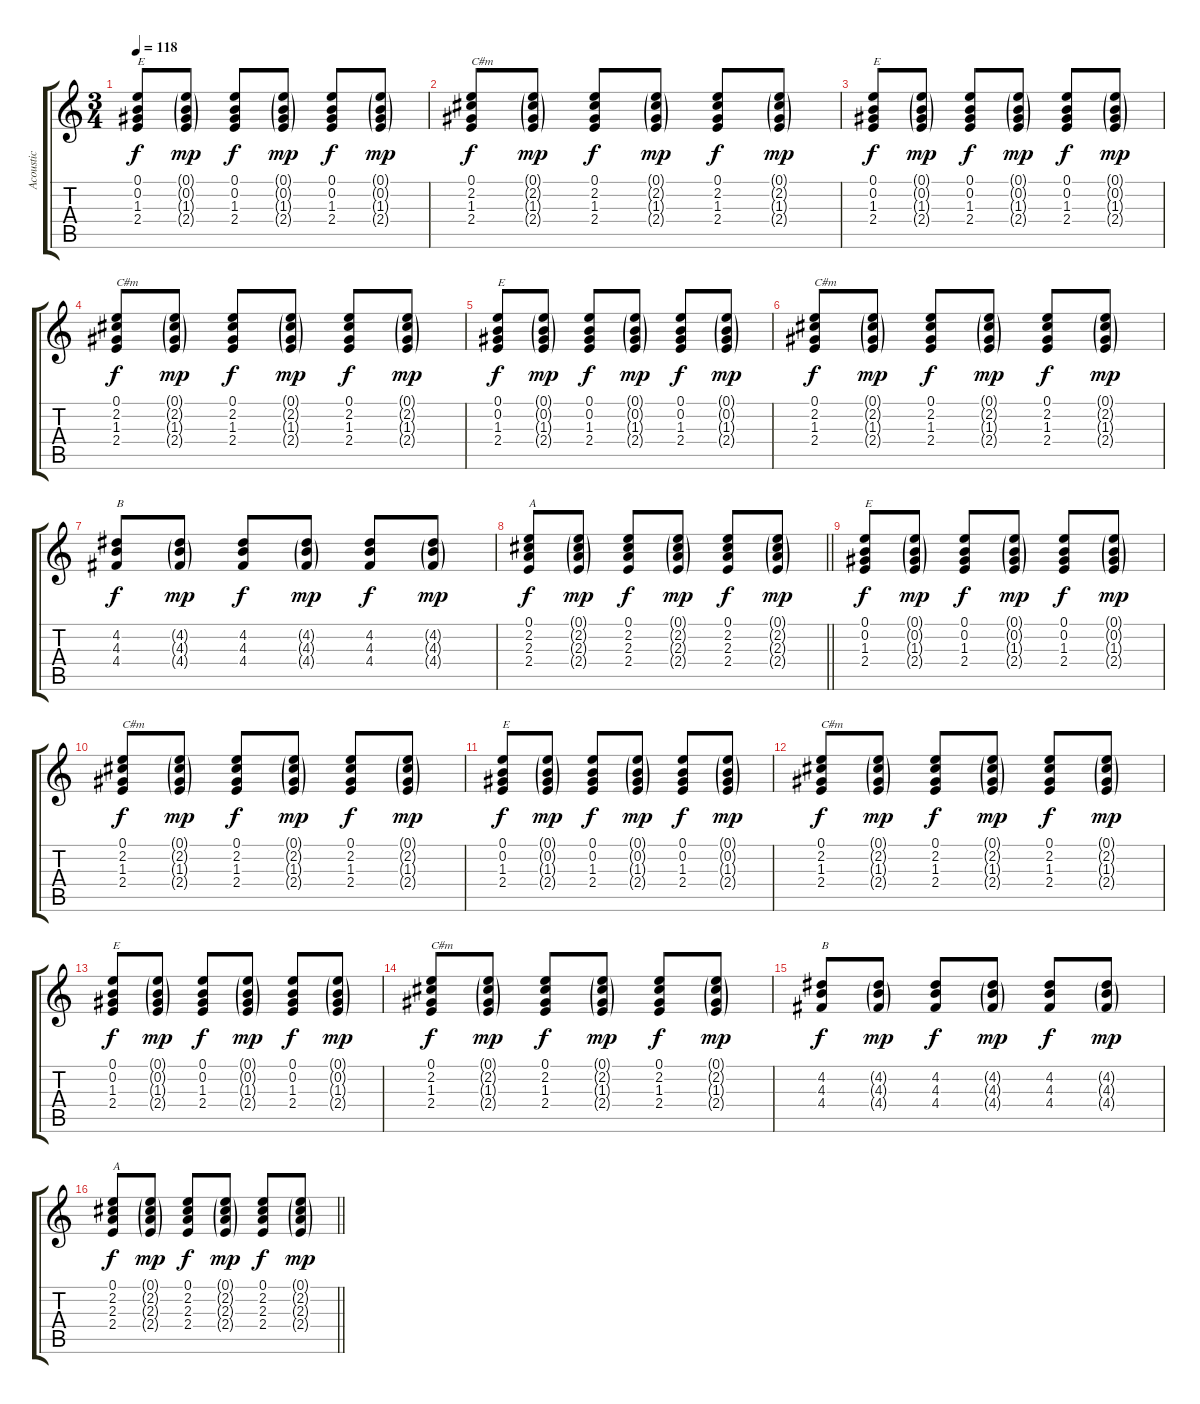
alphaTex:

\track ("Acoustic" "Acoustic") {instrument acousticguitarsteel}
\staff {score tabs}
\tuning (E4 B3 G3 D3 A2 E2) {hide}
\ts (3 4)
\tempo 118
\clef g2
\ks c
(0.1 0.2 1.3 2.4).8{txt "E" dy f} (0.1{g} 0.2{g} 1.3{g} 2.4{g}).8{dy mp} (0.1 0.2 1.3 2.4).8{dy f} (0.1{g} 0.2{g} 1.3{g} 2.4{g}).8{dy mp} (0.1 0.2 1.3 2.4).8{dy f} (0.1{g} 0.2{g} 1.3{g} 2.4{g}).8{dy mp} |
(0.1 2.2 1.3 2.4).8{txt "C#m" dy f} (0.1{g} 2.2{g} 1.3{g} 2.4{g}).8{dy mp} (0.1 2.2 1.3 2.4).8{dy f} (0.1{g} 2.2{g} 1.3{g} 2.4{g}).8{dy mp} (0.1 2.2 1.3 2.4).8{dy f} (0.1{g} 2.2{g} 1.3{g} 2.4{g}).8{dy mp} |
(0.1 0.2 1.3 2.4).8{txt "E" dy f} (0.1{g} 0.2{g} 1.3{g} 2.4{g}).8{dy mp} (0.1 0.2 1.3 2.4).8{dy f} (0.1{g} 0.2{g} 1.3{g} 2.4{g}).8{dy mp} (0.1 0.2 1.3 2.4).8{dy f} (0.1{g} 0.2{g} 1.3{g} 2.4{g}).8{dy mp} |
(0.1 2.2 1.3 2.4).8{txt "C#m" dy f} (0.1{g} 2.2{g} 1.3{g} 2.4{g}).8{dy mp} (0.1 2.2 1.3 2.4).8{dy f} (0.1{g} 2.2{g} 1.3{g} 2.4{g}).8{dy mp} (0.1 2.2 1.3 2.4).8{dy f} (0.1{g} 2.2{g} 1.3{g} 2.4{g}).8{dy mp} |
(0.1 0.2 1.3 2.4).8{txt "E" dy f} (0.1{g} 0.2{g} 1.3{g} 2.4{g}).8{dy mp} (0.1 0.2 1.3 2.4).8{dy f} (0.1{g} 0.2{g} 1.3{g} 2.4{g}).8{dy mp} (0.1 0.2 1.3 2.4).8{dy f} (0.1{g} 0.2{g} 1.3{g} 2.4{g}).8{dy mp} |
(0.1 2.2 1.3 2.4).8{txt "C#m" dy f} (0.1{g} 2.2{g} 1.3{g} 2.4{g}).8{dy mp} (0.1 2.2 1.3 2.4).8{dy f} (0.1{g} 2.2{g} 1.3{g} 2.4{g}).8{dy mp} (0.1 2.2 1.3 2.4).8{dy f} (0.1{g} 2.2{g} 1.3{g} 2.4{g}).8{dy mp} |
(4.2 4.3 4.4).8{txt "B" dy f} (4.2{g} 4.3{g} 4.4{g}).8{dy mp} (4.2 4.3 4.4).8{dy f} (4.2{g} 4.3{g} 4.4{g}).8{dy mp} (4.2 4.3 4.4).8{dy f} (4.2{g} 4.3{g} 4.4{g}).8{dy mp} |
\barLineRight lightlight
(0.1 2.2 2.3 2.4).8{txt "A" dy f} (0.1{g} 2.2{g} 2.3{g} 2.4{g}).8{dy mp} (0.1 2.2 2.3 2.4).8{dy f} (0.1{g} 2.2{g} 2.3{g} 2.4{g}).8{dy mp} (0.1 2.2 2.3 2.4).8{dy f} (0.1{g} 2.2{g} 2.3{g} 2.4{g}).8{dy mp} |
(0.1 0.2 1.3 2.4).8{txt "E" dy f} (0.1{g} 0.2{g} 1.3{g} 2.4{g}).8{dy mp} (0.1 0.2 1.3 2.4).8{dy f} (0.1{g} 0.2{g} 1.3{g} 2.4{g}).8{dy mp} (0.1 0.2 1.3 2.4).8{dy f} (0.1{g} 0.2{g} 1.3{g} 2.4{g}).8{dy mp} |
(0.1 2.2 1.3 2.4).8{txt "C#m" dy f} (0.1{g} 2.2{g} 1.3{g} 2.4{g}).8{dy mp} (0.1 2.2 1.3 2.4).8{dy f} (0.1{g} 2.2{g} 1.3{g} 2.4{g}).8{dy mp} (0.1 2.2 1.3 2.4).8{dy f} (0.1{g} 2.2{g} 1.3{g} 2.4{g}).8{dy mp} |
(0.1 0.2 1.3 2.4).8{txt "E" dy f} (0.1{g} 0.2{g} 1.3{g} 2.4{g}).8{dy mp} (0.1 0.2 1.3 2.4).8{dy f} (0.1{g} 0.2{g} 1.3{g} 2.4{g}).8{dy mp} (0.1 0.2 1.3 2.4).8{dy f} (0.1{g} 0.2{g} 1.3{g} 2.4{g}).8{dy mp} |
(0.1 2.2 1.3 2.4).8{txt "C#m" dy f} (0.1{g} 2.2{g} 1.3{g} 2.4{g}).8{dy mp} (0.1 2.2 1.3 2.4).8{dy f} (0.1{g} 2.2{g} 1.3{g} 2.4{g}).8{dy mp} (0.1 2.2 1.3 2.4).8{dy f} (0.1{g} 2.2{g} 1.3{g} 2.4{g}).8{dy mp} |
(0.1 0.2 1.3 2.4).8{txt "E" dy f} (0.1{g} 0.2{g} 1.3{g} 2.4{g}).8{dy mp} (0.1 0.2 1.3 2.4).8{dy f} (0.1{g} 0.2{g} 1.3{g} 2.4{g}).8{dy mp} (0.1 0.2 1.3 2.4).8{dy f} (0.1{g} 0.2{g} 1.3{g} 2.4{g}).8{dy mp} |
(0.1 2.2 1.3 2.4).8{txt "C#m" dy f} (0.1{g} 2.2{g} 1.3{g} 2.4{g}).8{dy mp} (0.1 2.2 1.3 2.4).8{dy f} (0.1{g} 2.2{g} 1.3{g} 2.4{g}).8{dy mp} (0.1 2.2 1.3 2.4).8{dy f} (0.1{g} 2.2{g} 1.3{g} 2.4{g}).8{dy mp} |
(4.2 4.3 4.4).8{txt "B" dy f} (4.2{g} 4.3{g} 4.4{g}).8{dy mp} (4.2 4.3 4.4).8{dy f} (4.2{g} 4.3{g} 4.4{g}).8{dy mp} (4.2 4.3 4.4).8{dy f} (4.2{g} 4.3{g} 4.4{g}).8{dy mp} |
\barLineRight lightlight
(0.1 2.2 2.3 2.4).8{txt "A" dy f} (0.1{g} 2.2{g} 2.3{g} 2.4{g}).8{dy mp} (0.1 2.2 2.3 2.4).8{dy f} (0.1{g} 2.2{g} 2.3{g} 2.4{g}).8{dy mp} (0.1 2.2 2.3 2.4).8{dy f} (0.1{g} 2.2{g} 2.3{g} 2.4{g}).8{dy mp}
